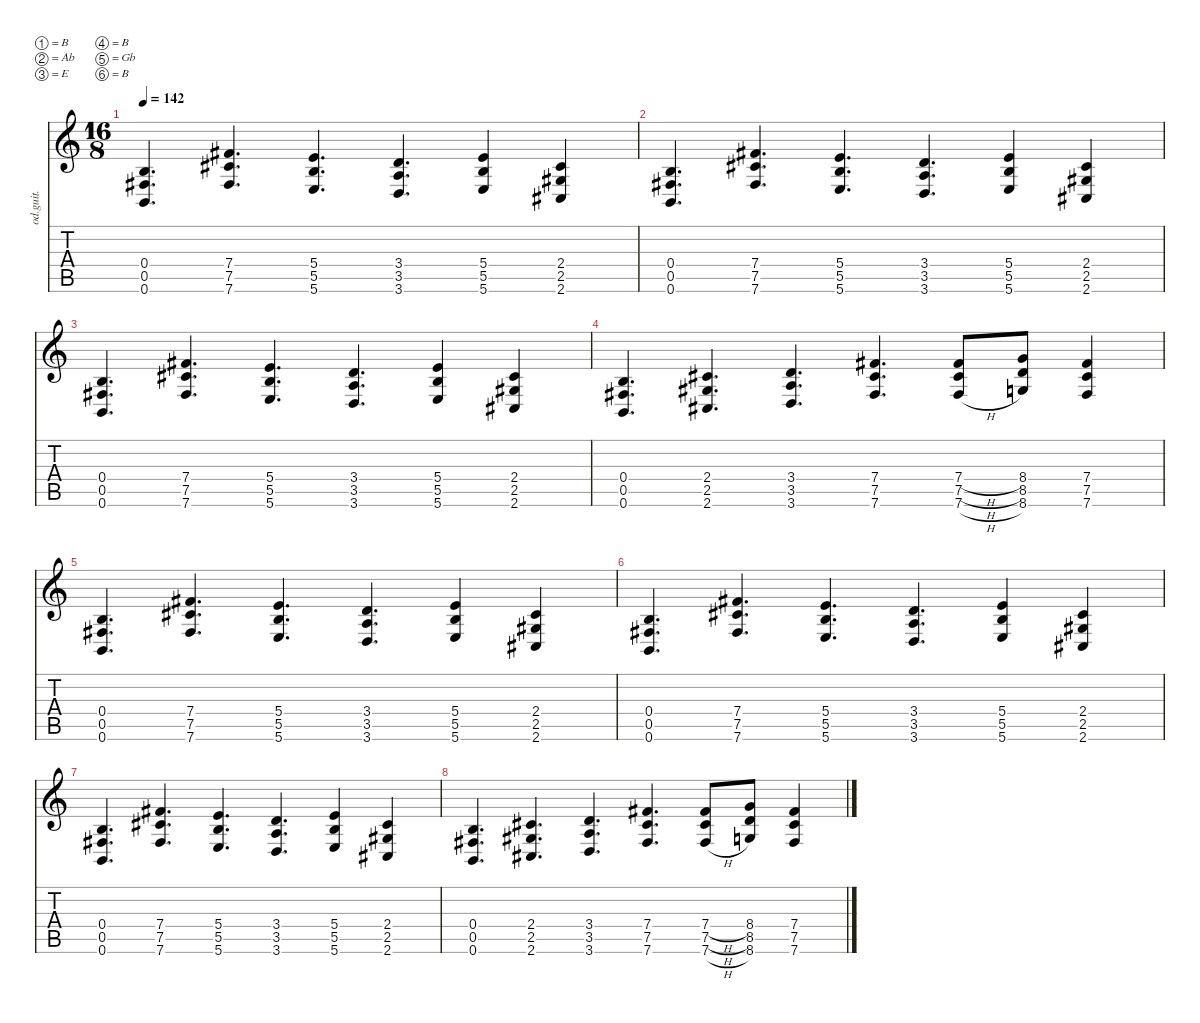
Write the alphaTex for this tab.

\defaultSystemsLayout 4
\hideDynamics
\bracketExtendMode nobrackets
\otherSystemsTrackNameOrientation horizontal
\track ("Guitar2" "od.guit.") {instrument overdrivenguitar}
\staff {score tabs}
\tuning (B3 Ab3 E3 B2 Gb2 B1)
\ts (16 8)
\tempo 142
\clef g2
\ks c
(0.4 0.5{acc #} 0.6).4{d dy f beam Up} (7.4{acc #} 7.5{acc #} 7.6{acc #}).4{d beam Up} (5.4 5.5 5.6).4{d beam Up} (3.4 3.5 3.6).4{d beam Up} (5.4 5.5 5.6).4{beam Up} (2.4{acc #} 2.5{acc #} 2.6{acc #}).4{beam Up} |
(0.4 0.5{acc #} 0.6).4{d beam Up} (7.4{acc #} 7.5{acc #} 7.6{acc #}).4{d beam Up} (5.4 5.5 5.6).4{d beam Up} (3.4 3.5 3.6).4{d beam Up} (5.4 5.5 5.6).4{beam Up} (2.4{acc #} 2.5{acc #} 2.6{acc #}).4{beam Up} |
(0.4 0.5{acc #} 0.6).4{d beam Up} (7.4{acc #} 7.5{acc #} 7.6{acc #}).4{d beam Up} (5.4 5.5 5.6).4{d beam Up} (3.4 3.5 3.6).4{d beam Up} (5.4 5.5 5.6).4{beam Up} (2.4{acc #} 2.5{acc #} 2.6{acc #}).4{beam Up} |
(0.4 0.5{acc #} 0.6).4{d beam Up} (2.4{acc #} 2.5{acc #} 2.6{acc #}).4{d beam Up} (3.4 3.5 3.6).4{d beam Up} (7.4{acc #} 7.5{acc #} 7.6{acc #}).4{d beam Up} (7.4{h acc #} 7.5{h acc #} 7.6{h acc #}).8{beam Up} (8.4 8.5 8.6).8{beam Up} (7.4{acc #} 7.5{acc #} 7.6{acc #}).4{beam Up} |
(0.4 0.5{acc #} 0.6).4{d beam Up} (7.4{acc #} 7.5{acc #} 7.6{acc #}).4{d beam Up} (5.4 5.5 5.6).4{d beam Up} (3.4 3.5 3.6).4{d beam Up} (5.4 5.5 5.6).4{beam Up} (2.4{acc #} 2.5{acc #} 2.6{acc #}).4{beam Up} |
(0.4 0.5{acc #} 0.6).4{d beam Up} (7.4{acc #} 7.5{acc #} 7.6{acc #}).4{d beam Up} (5.4 5.5 5.6).4{d beam Up} (3.4 3.5 3.6).4{d beam Up} (5.4 5.5 5.6).4{beam Up} (2.4{acc #} 2.5{acc #} 2.6{acc #}).4{beam Up} |
(0.4 0.5{acc #} 0.6).4{d beam Up} (7.4{acc #} 7.5{acc #} 7.6{acc #}).4{d beam Up} (5.4 5.5 5.6).4{d beam Up} (3.4 3.5 3.6).4{d beam Up} (5.4 5.5 5.6).4{beam Up} (2.4{acc #} 2.5{acc #} 2.6{acc #}).4{beam Up} |
(0.4 0.5{acc #} 0.6).4{d beam Up} (2.4{acc #} 2.5{acc #} 2.6{acc #}).4{d beam Up} (3.4 3.5 3.6).4{d beam Up} (7.4{acc #} 7.5{acc #} 7.6{acc #}).4{d beam Up} (7.4{h acc #} 7.5{h acc #} 7.6{h acc #}).8{beam Up} (8.4 8.5 8.6).8{beam Up} (7.4{acc #} 7.5{acc #} 7.6{acc #}).4{beam Up}
